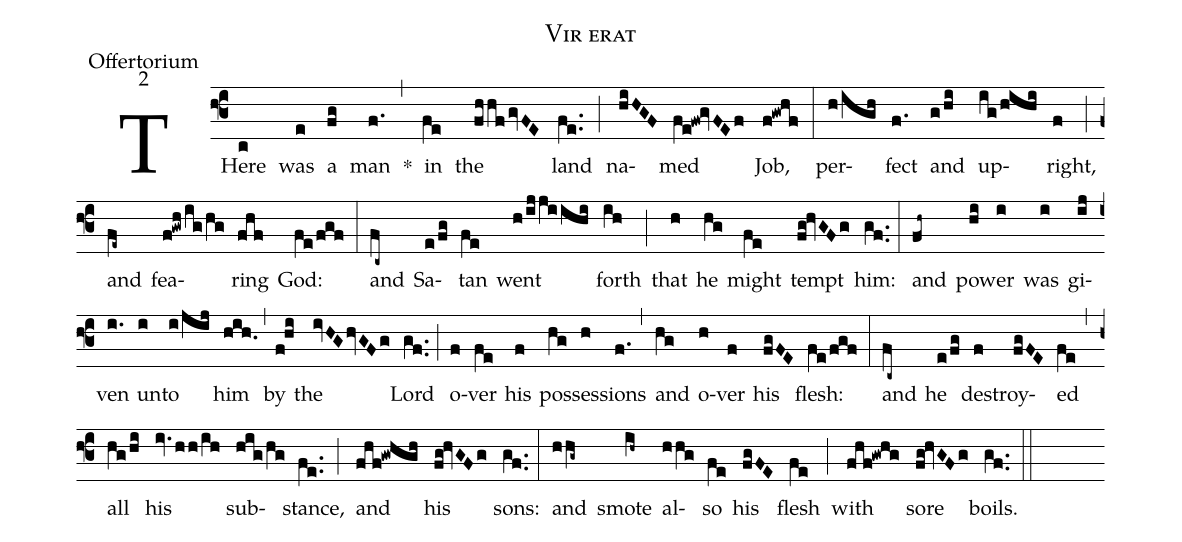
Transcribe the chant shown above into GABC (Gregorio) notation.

name:Vir erat;
office-part:Offertorium;
mode:2;
%%
(f3) THere(c) was(e) a(fg) man(f.1) *(,) in(fe) the(fhhf/gvFE) land(fe..) (;) na(hiHGF)med(fe!fw!gvFEf) Job,(f!gwhf) (:) per(h/igh)fect(f.1) and(g/hi) up(ig/hihi)right,(f) (;) and(fe~) fea(f!gwh/ig/hg)ring(fhf) God:(fe/fgf) (:) and(fc~) Sa(e/fg)tan(fe) went(h/ijjiihi) forth(ih) (;) that(h) he(hg) might(fe) tempt(fg!hvGFg) him:(gf..) (:) and(fh~) pow(hi)er(i) was(i) gi(ij)ven(i.) un(i)to(i/jij) him(hih.0) (,) by(f!hi) the(ivHG/hvGFg) Lord(gf..) (;) o(f)ver(fe) his(f) pos(hg)ses(h)sions(f.1) (,) and(hg) o(h)ver(f) his(fgFE) flesh:(fe/fgf) (:) and(fc~) he(e/fg) de(f)stroy(fgFE)ed(fe) (,) all(hg/hi) his(iv.hh/ih) sub(hig/hg)stance,(fe..) (;) and(fhf!gwhgh) his(fg!hvGFg) sons:(gf..) (:) and(hhg~) smote(ih~) al(hhg)so(fe) his(fgFE) flesh(fe) (;) with(fhf!gwhg) sore(fg!hvGFg) boils.(gf..) (::)
